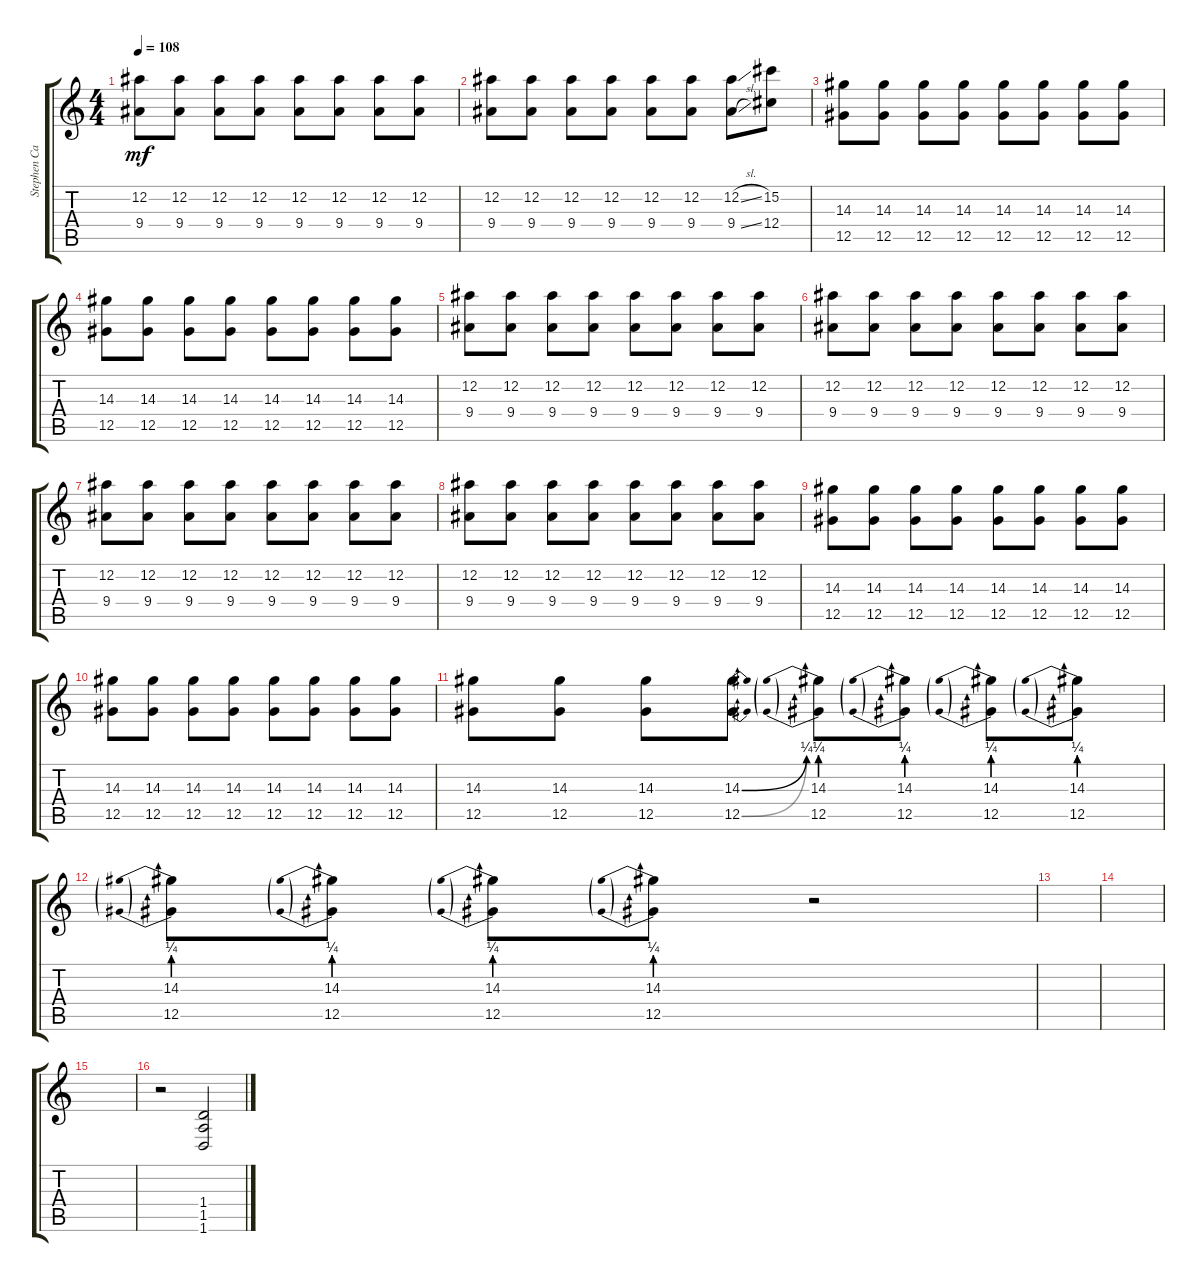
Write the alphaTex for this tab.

\track ("Stephen Carpenter Distorted" "Stephen Ca") {instrument distortionguitar}
\staff {score tabs}
\tuning (Eb4 Bb3 Gb3 Db3 Ab2 Db2) {hide}
\ts (4 4)
\tempo 108
\clef g2
\ks c
(12.2 9.4).8{dy mf} (12.2 9.4).8 (12.2 9.4).8 (12.2 9.4).8 (12.2 9.4).8 (12.2 9.4).8 (12.2 9.4).8 (12.2 9.4).8 |
(12.2 9.4).8 (12.2 9.4).8 (12.2 9.4).8 (12.2 9.4).8 (12.2 9.4).8 (12.2 9.4).8 (12.2{sl} 9.4{sl}).8 (15.2 12.4).8 |
(14.3 12.5).8 (14.3 12.5).8 (14.3 12.5).8 (14.3 12.5).8 (14.3 12.5).8 (14.3 12.5).8 (14.3 12.5).8 (14.3 12.5).8 |
(14.3 12.5).8 (14.3 12.5).8 (14.3 12.5).8 (14.3 12.5).8 (14.3 12.5).8 (14.3 12.5).8 (14.3 12.5).8 (14.3 12.5).8 |
(12.2 9.4).8 (12.2 9.4).8 (12.2 9.4).8 (12.2 9.4).8 (12.2 9.4).8 (12.2 9.4).8 (12.2 9.4).8 (12.2 9.4).8 |
(12.2 9.4).8 (12.2 9.4).8 (12.2 9.4).8 (12.2 9.4).8 (12.2 9.4).8 (12.2 9.4).8 (12.2 9.4).8 (12.2 9.4).8 |
(12.2 9.4).8 (12.2 9.4).8 (12.2 9.4).8 (12.2 9.4).8 (12.2 9.4).8 (12.2 9.4).8 (12.2 9.4).8 (12.2 9.4).8 |
(12.2 9.4).8 (12.2 9.4).8 (12.2 9.4).8 (12.2 9.4).8 (12.2 9.4).8 (12.2 9.4).8 (12.2 9.4).8 (12.2 9.4).8 |
(14.3 12.5).8 (14.3 12.5).8 (14.3 12.5).8 (14.3 12.5).8 (14.3 12.5).8 (14.3 12.5).8 (14.3 12.5).8 (14.3 12.5).8 |
(14.3 12.5).8 (14.3 12.5).8 (14.3 12.5).8 (14.3 12.5).8 (14.3 12.5).8 (14.3 12.5).8 (14.3 12.5).8 (14.3 12.5).8 |
(14.3 12.5).8 (14.3 12.5).8 (14.3 12.5).8 (14.3{be (bend 0 0 60 1)} 12.5{be (bend 0 0 60 1)}).8 (14.3{be (prebend 0 1 60 1)} 12.5{be (prebend 0 1 60 1)}).8 (14.3{be (prebend 0 1 60 1)} 12.5{be (prebend 0 1 60 1)}).8 (14.3{be (prebend 0 1 60 1)} 12.5{be (prebend 0 1 60 1)}).8 (14.3{be (prebend 0 1 60 1)} 12.5{be (prebend 0 1 60 1)}).8 |
(14.3{be (prebend 0 1 60 1)} 12.5{be (prebend 0 1 60 1)}).8 (14.3{be (prebend 0 1 60 1)} 12.5{be (prebend 0 1 60 1)}).8 (14.3{be (prebend 0 1 60 1)} 12.5{be (prebend 0 1 60 1)}).8 (14.3{be (prebend 0 1 60 1)} 12.5{be (prebend 0 1 60 1)}).8 r.2 |
|
|
|
r.2 (1.4{ss} 1.5 1.6).2
